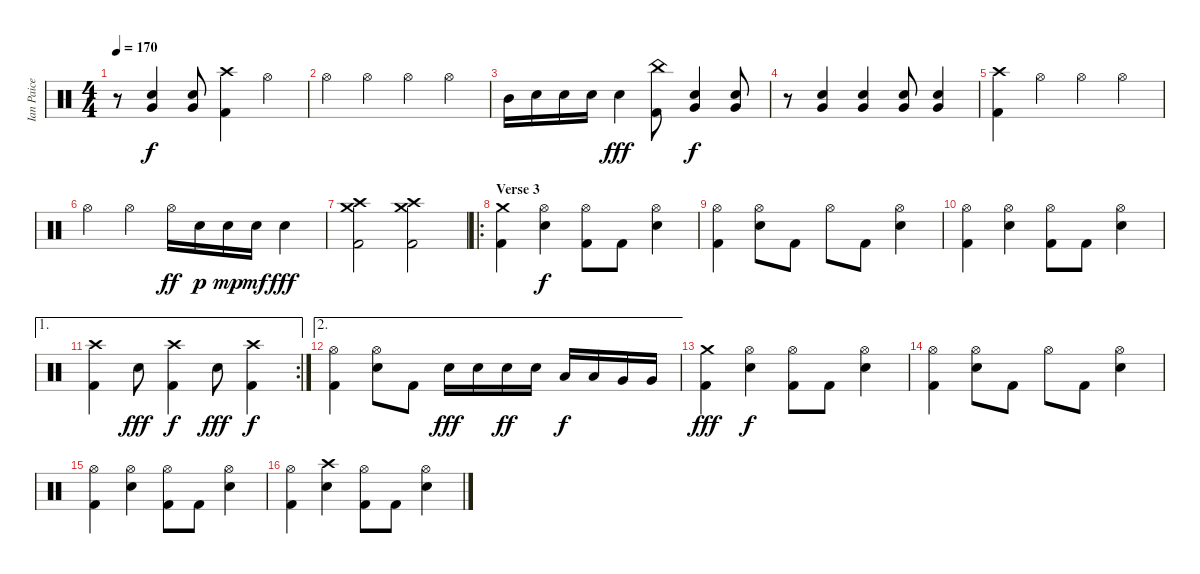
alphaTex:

\track ("Ian Paice" "Ian Paice") {instrument percussion}
\staff {score}
\articulation defaults
\ts (4 4)
\tempo 170
\clef neutral
\ks c
r.8{dy f} ("Very Low Tom (hit)" "Electric Snare (hit)").4 ("Very Low Tom (hit)" "Electric Snare (hit)").8 ("Crash high (hit)" "Kick (hit) 2").4 "Hi-Hat (open)".4 |
"Hi-Hat (open)".4 "Hi-Hat (open)".4 "Hi-Hat (open)".4 "Hi-Hat (open)".4 |
"Mid Tom (hit)".16 "Electric Snare (hit)".16 "Electric Snare (hit)".16 "Electric Snare (hit)".16 "Electric Snare (hit)".4{dy fff} ("China (hit)" "Kick (hit) 2").8 ("Very Low Tom (hit)" "Electric Snare (hit)").4{dy f} ("Very Low Tom (hit)" "Electric Snare (hit)").8 |
r.8 ("Very Low Tom (hit)" "Electric Snare (hit)").4 ("Very Low Tom (hit)" "Electric Snare (hit)").4 ("Very Low Tom (hit)" "Electric Snare (hit)").8 ("Very Low Tom (hit)" "Electric Snare (hit)").4 |
("Crash high (hit)" "Kick (hit) 2").4 "Hi-Hat (open)".4 "Hi-Hat (open)".4 "Hi-Hat (open)".4 |
"Hi-Hat (open)".4 "Hi-Hat (open)".4 "Hi-Hat (open)".16{dy ff} "Electric Snare (hit)".16{dy p} "Electric Snare (hit)".16{dy mp} "Electric Snare (hit)".16{dy mf} "Electric Snare (hit)".4{dy fff} |
("Crash medium (hit)" "Crash high (hit)" "Kick (hit) 2").2 ("Crash medium (hit)" "Crash high (hit)" "Kick (hit) 2").2 |
\ro
\section ("" "Verse 3")
("Crash medium (hit)" "Kick (hit) 2").4 ("Hi-Hat (open)" "Electric Snare (hit)").4{dy f} ("Hi-Hat (open)" "Kick (hit) 2").8 "Kick (hit) 2".8 ("Hi-Hat (open)" "Electric Snare (hit)").4 |
("Hi-Hat (open)" "Kick (hit) 2").4 ("Hi-Hat (open)" "Electric Snare (hit)").8 "Kick (hit) 2".8 "Hi-Hat (open)".8 "Kick (hit) 2".8 ("Hi-Hat (open)" "Electric Snare (hit)").4 |
("Hi-Hat (open)" "Kick (hit) 2").4 ("Hi-Hat (open)" "Electric Snare (hit)").4 ("Hi-Hat (open)" "Kick (hit) 2").8 "Kick (hit) 2".8 ("Hi-Hat (open)" "Electric Snare (hit)").4 |
\ae 1
\rc 2
("Crash high (hit)" "Kick (hit) 2").4 "Electric Snare (hit)".8{dy fff} ("Crash high (hit)" "Kick (hit) 2").4{dy f} "Electric Snare (hit)".8{dy fff} ("Crash high (hit)" "Kick (hit) 2").4{dy f} |
\ae 2
("Hi-Hat (open)" "Kick (hit) 2").4 ("Hi-Hat (open)" "Electric Snare (hit)").8 "Kick (hit) 2".8 "Electric Snare (hit)".16{dy fff} "Electric Snare (hit)".16 "Electric Snare (hit)".16{dy ff} "Electric Snare (hit)".16 "Low Tom (hit)".16{dy f} "Low Tom (hit)".16 "Very Low Tom (hit)".16 "Very Low Tom (hit)".16 |
("Crash medium (hit)" "Kick (hit) 2").4{dy fff} ("Hi-Hat (open)" "Electric Snare (hit)").4{dy f} ("Hi-Hat (open)" "Kick (hit) 2").8 "Kick (hit) 2".8 ("Hi-Hat (open)" "Electric Snare (hit)").4 |
("Hi-Hat (open)" "Kick (hit) 2").4 ("Hi-Hat (open)" "Electric Snare (hit)").8 "Kick (hit) 2".8 "Hi-Hat (open)".8 "Kick (hit) 2".8 ("Hi-Hat (open)" "Electric Snare (hit)").4 |
("Hi-Hat (open)" "Kick (hit) 2").4 ("Hi-Hat (open)" "Electric Snare (hit)").4 ("Hi-Hat (open)" "Kick (hit) 2").8 "Kick (hit) 2".8 ("Hi-Hat (open)" "Electric Snare (hit)").4 |
("Hi-Hat (open)" "Kick (hit) 2").4 ("Crash high (hit)" "Electric Snare (hit)").4 ("Hi-Hat (open)" "Kick (hit) 2").8 "Kick (hit) 2".8 ("Hi-Hat (open)" "Electric Snare (hit)").4
